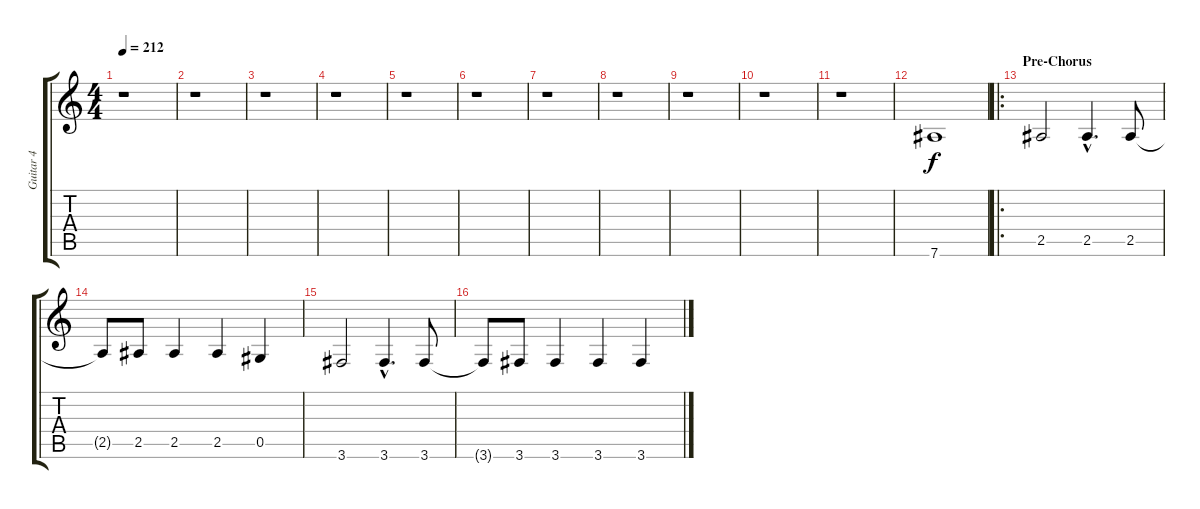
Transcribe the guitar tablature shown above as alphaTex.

\track ("Guitar 4" "Guitar 4") {instrument overdrivenguitar}
\staff {score tabs}
\tuning (Eb4 Bb3 Gb3 Db3 Ab2 Eb2) {hide}
\ts (4 4)
\tempo 212
\clef g2
\ks c
r.1{dy f} |
r.1 |
r.1 |
r.1 |
r.1 |
r.1 |
r.1 |
r.1 |
r.1 |
r.1 |
r.1 |
7.6.1 |
\ro
\section ("" "Pre-Chorus")
2.5.2 2.5{hac}.4{d} 2.5.8 |
2.5{t}.8 2.5.8 2.5.4 2.5.4 0.5.4 |
3.6.2 3.6{hac}.4{d} 3.6.8 |
3.6{t}.8 3.6.8 3.6.4 3.6.4 3.6.4
